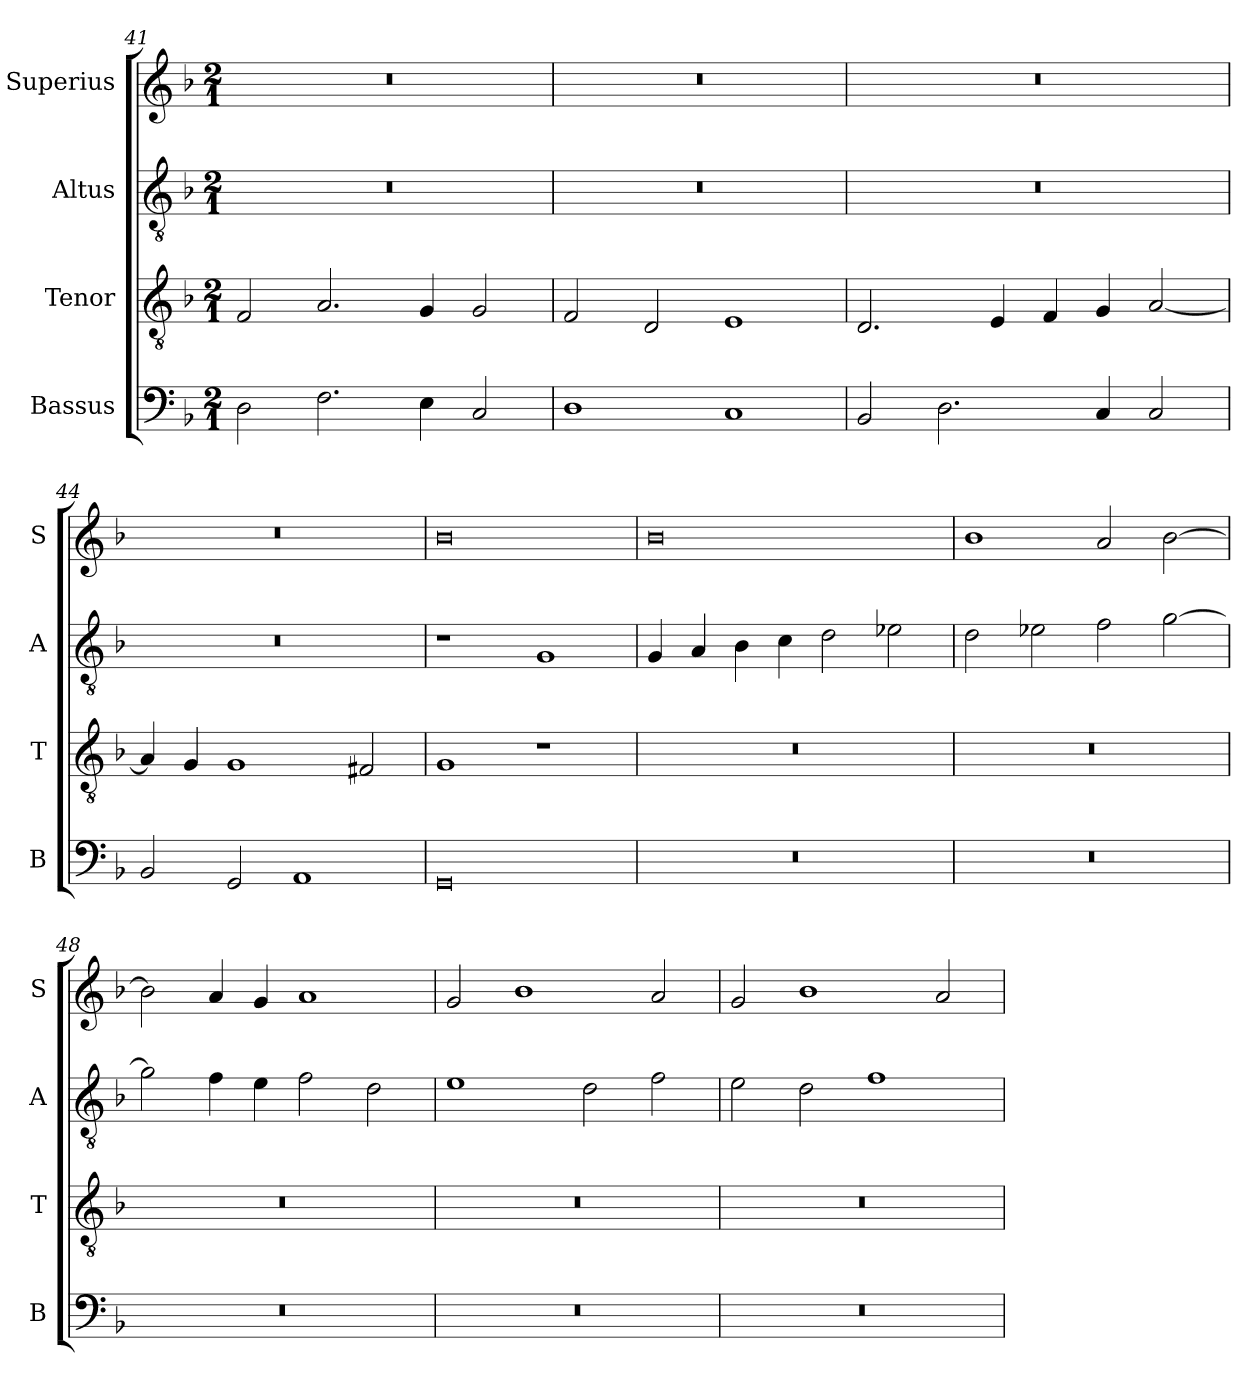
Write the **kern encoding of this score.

**kern	**kern	**kern	**kern
*part4	*part3	*part2	*part1
*staff4	*staff3	*staff2	*staff1
*I"Bassus	*I"Tenor	*I"Altus	*I"Superius
*I'B	*I'T	*I'A	*I'S
*clefF4	*clefGv2	*clefGv2	*clefG2
*k[b-]	*k[b-]	*k[b-]	*k[b-]
*M2/1	*M2/1	*M2/1	*M2/1
=41	=41	=41	=41
2D\	2F/	0r	0r
2.F\	2.A/	.	.
4E\	4G/	.	.
2C/	2G/	.	.
=42	=42	=42	=42
1D	2F/	0r	0r
.	2D/	.	.
1C	1E	.	.
=43	=43	=43	=43
2BB-/	2.D/	0r	0r
2.D\	.	.	.
.	4E/	.	.
.	4F/	.	.
4C/	4G/	.	.
2C/	[2A/	.	.
=44	=44	=44	=44
2BB-/	4A/]	0r	0r
.	4G/	.	.
2GG/	1G	.	.
1AA	.	.	.
.	2F#X/	.	.
=45	=45	=45	=45
0GG	1G	1r	0b-
.	1r	1G	.
=46	=46	=46	=46
0r	0r	4G/	0b-
.	.	4A/	.
.	.	4B-\	.
.	.	4c\	.
.	.	2d\	.
.	.	2e-X\	.
=47	=47	=47	=47
0r	0r	2d\	1b-
.	.	2e-X\	.
.	.	2f\	2a/
.	.	[2g\	[2b-\
=48	=48	=48	=48
0r	0r	2g\]	2b-\]
.	.	4f\	4a/
.	.	4e\	4g/
.	.	2f\	1a
.	.	2d\	.
=49	=49	=49	=49
0r	0r	1e	2g/
.	.	.	1b-
.	.	2d\	.
.	.	2f\	2a/
=50	=50	=50	=50
0r	0r	2e\	2g/
.	.	2d\	1b-
.	.	1f	.
.	.	.	2a/
=	=	=	=
*-	*-	*-	*-
